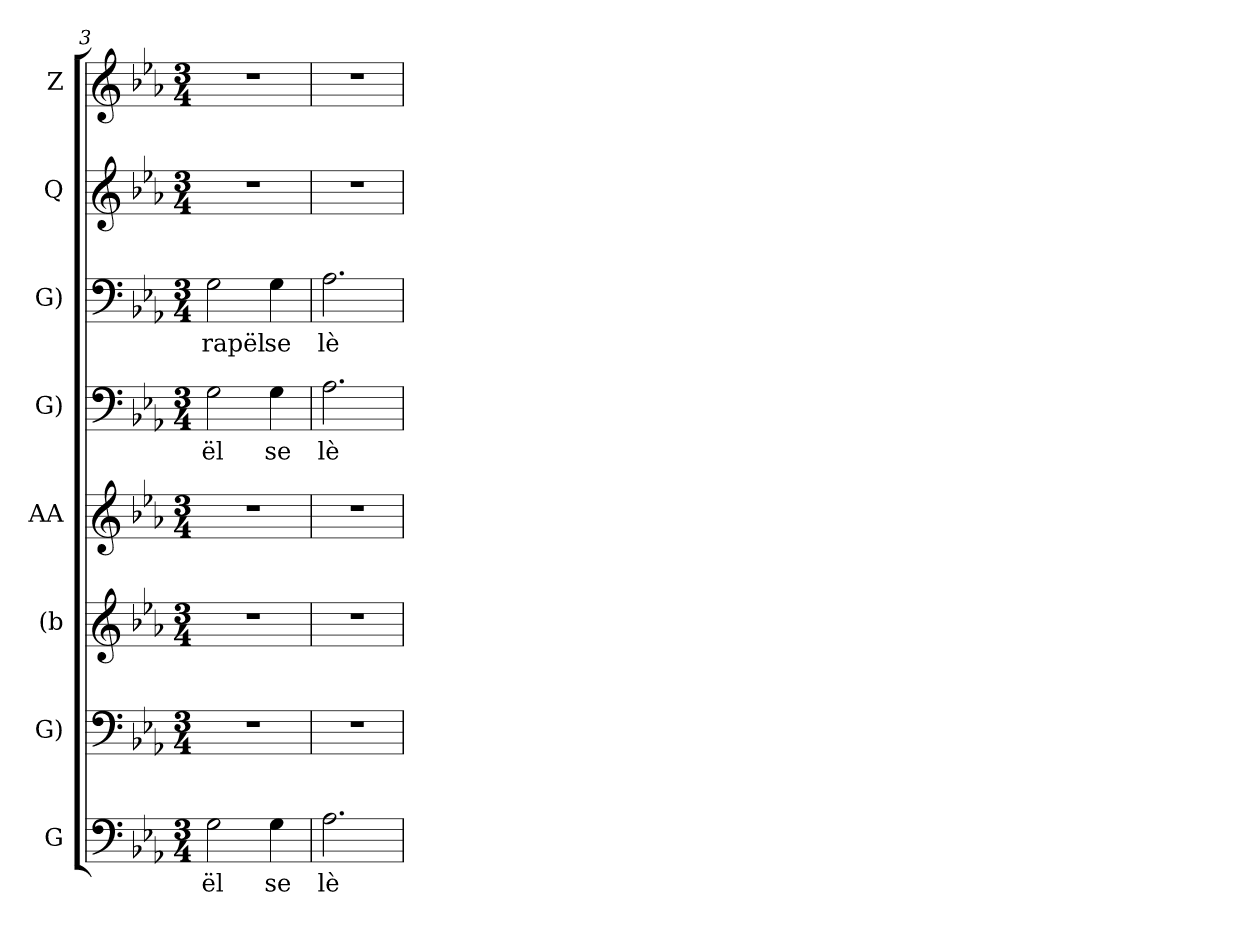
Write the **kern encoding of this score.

**kern	**text	**kern	**kern	**kern	**kern	**text	**kern	**text	**kern	**kern
*part8	*part8	*part7	*part6	*part5	*part4	*part4	*part3	*part3	*part2	*part1
*staff8	*staff8	*staff7	*staff6	*staff5	*staff4	*staff4	*staff3	*staff3	*staff2	*staff1
*I"G	*	*I"G)	*I"(b	*I"AA	*I"G)	*	*I"G)	*	*I"Q	*I"Z
*clefF4	*	*clefF4	*clefG2	*clefG2	*clefF4	*	*clefF4	*	*clefG2	*clefG2
*k[b-e-a-]	*	*k[b-e-a-]	*k[b-e-a-]	*k[b-e-a-]	*k[b-e-a-]	*	*k[b-e-a-]	*	*k[b-e-a-]	*k[b-e-a-]
*M3/4	*	*M3/4	*M3/4	*M3/4	*M3/4	*	*M3/4	*	*M3/4	*M3/4
=3	=3	=3	=3	=3	=3	=3	=3	=3	=3	=3
2Gi\	ël	2.r	2.r	2.r	2Gi\	ël	2Gi\	rapël	2.r	2.r
4Gi\	se	.	.	.	4Gi\	se	4Gi\	se	.	.
=4	=4	=4	=4	=4	=4	=4	=4	=4	=4	=4
2.A-i\	lè-	2.r	2.r	2.r	2.A-i\	lè-	2.A-i\	lè	2.r	2.r
=	=	=	=	=	=	=	=	=	=	=
*-	*-	*-	*-	*-	*-	*-	*-	*-	*-	*-
